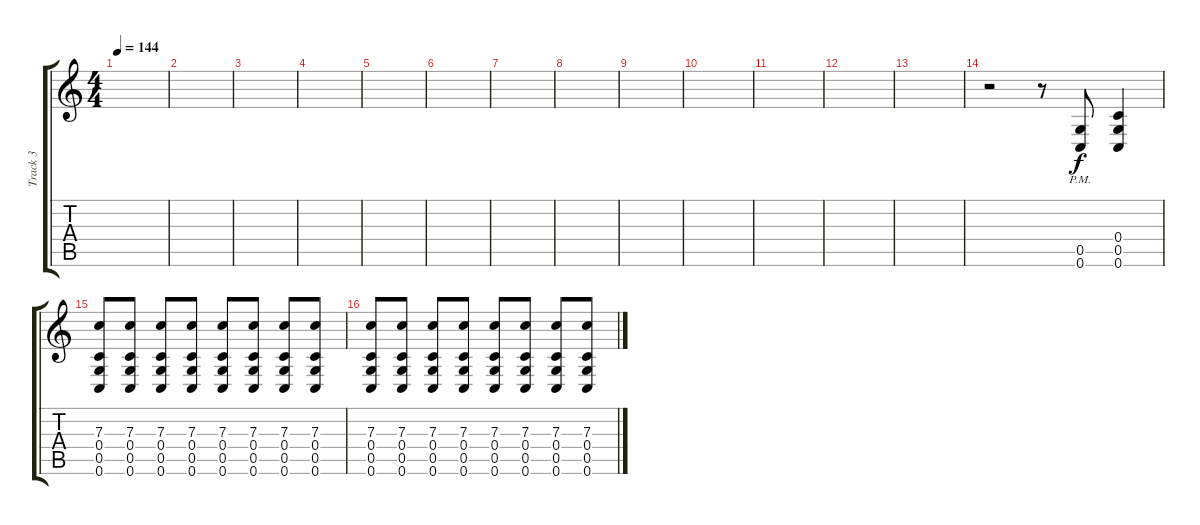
\track ("Track 3" "Track 3") {instrument distortionguitar}
\staff {score tabs}
\tuning (D4 A3 F3 C3 G2 C2) {hide}
\ts (4 4)
\tempo 144
\clef g2
\ks c
|
|
|
|
|
|
|
|
|
|
|
|
|
r.2 r.8 (0.5{pm} 0.6{pm}).8 (0.4 0.5 0.6).4 |
(7.3 0.4 0.5 0.6).8 (7.3 0.4 0.5 0.6).8 (7.3 0.4 0.5 0.6).8 (7.3 0.4 0.5 0.6).8 (7.3 0.4 0.5 0.6).8 (7.3 0.4 0.5 0.6).8 (7.3 0.4 0.5 0.6).8 (7.3 0.4 0.5 0.6).8 |
(7.3 0.4 0.5 0.6).8 (7.3 0.4 0.5 0.6).8 (7.3 0.4 0.5 0.6).8 (7.3 0.4 0.5 0.6).8 (7.3 0.4 0.5 0.6).8 (7.3 0.4 0.5 0.6).8 (7.3 0.4 0.5 0.6).8 (7.3 0.4 0.5 0.6).8
